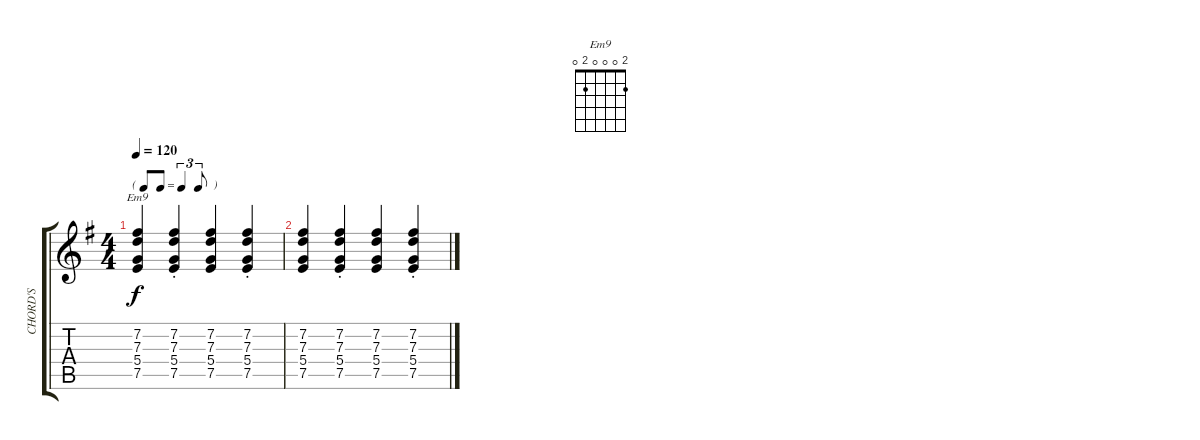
\track ("CHORD'S" "CHORD'S") {instrument electricguitarjazz}
\staff {score tabs}
\tuning (E4 B3 G3 D3 A2 E2) {hide}
\chord ("Em9" 2 0 0 0 2 0)
\ts (4 4)
\tf triplet8th
\tempo 120
\clef g2
\ks g
(7.2 7.3 5.4 7.5).4{ch "Em9" dy f beam Up} (7.2{st} 7.3{st} 5.4{st} 7.5{st}).4{beam Up} (7.2 7.3 5.4 7.5).4{beam Up} (7.2{st} 7.3{st} 5.4{st} 7.5{st}).4{beam Up} |
(7.2 7.3 5.4 7.5).4{beam Up} (7.2{st} 7.3{st} 5.4{st} 7.5{st}).4{beam Up} (7.2 7.3 5.4 7.5).4{beam Up} (7.2{st} 7.3{st} 5.4{st} 7.5{st}).4{beam Up}
